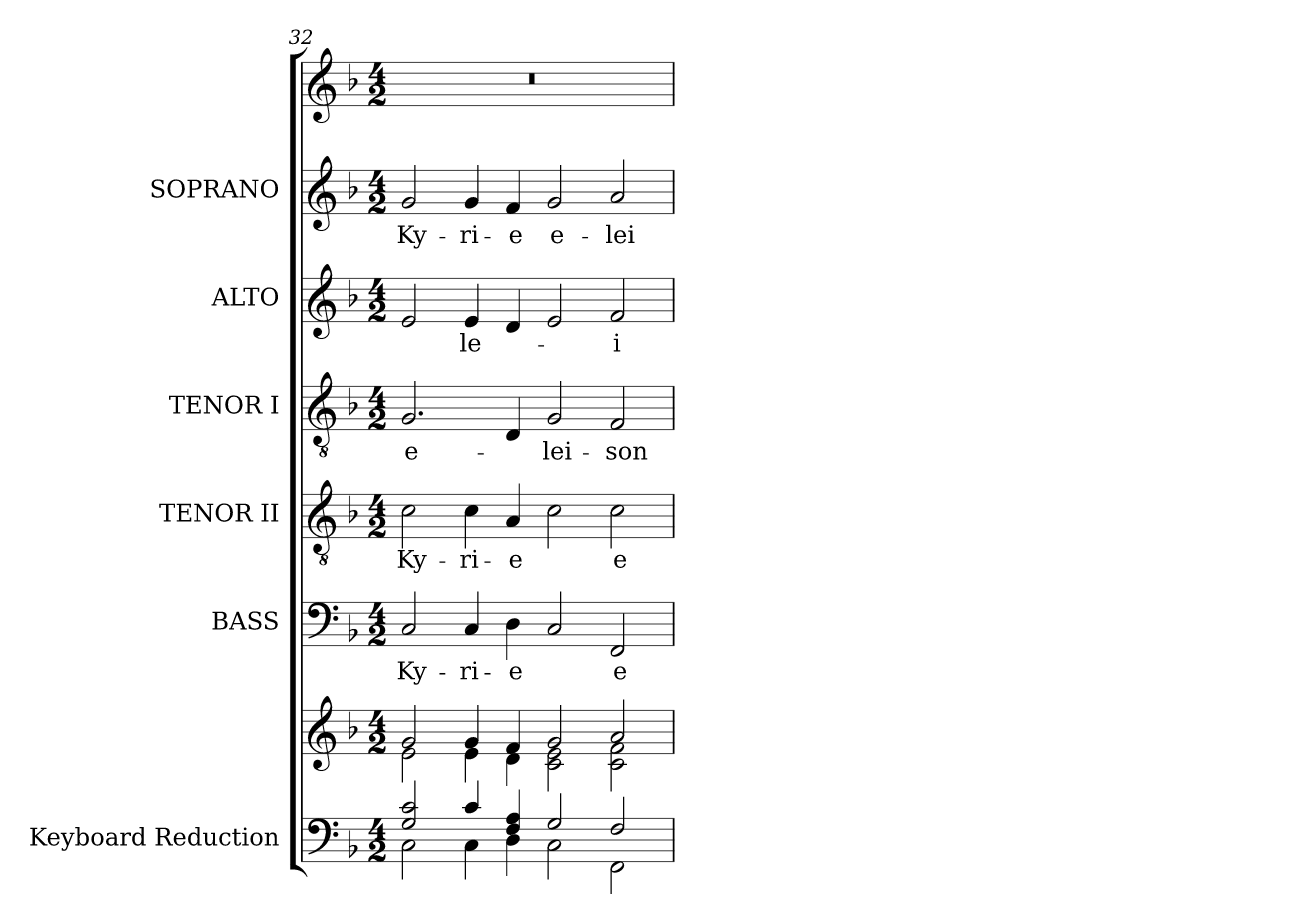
**kern	**kern	**kern	**text	**kern	**text	**kern	**text	**kern	**text	**kern	**text	**kern
*part7	*part7	*part6	*part6	*part5	*part5	*part4	*part4	*part3	*part3	*part2	*part2	*part1
*staff8	*staff7	*staff6	*staff6	*staff5	*staff5	*staff4	*staff4	*staff3	*staff3	*staff2	*staff2	*staff1
*I"Keyboard Reduction	*	*I"BASS	*	*I"TENOR II	*	*I"TENOR I	*	*I"ALTO	*	*I"SOPRANO	*	*
*I'Reduc.	*	*I'B.	*	*I'T. II	*	*I'T. I	*	*I'A.	*	*I'S.	*	*
!!LO:LB:g=z
*clefF4	*clefG2	*clefF4	*	*clefGv2	*	*clefGv2	*	*clefG2	*	*clefG2	*	*clefG2
*	*	*	*	*ITrd7c12	*	*ITrd7c12	*	*	*	*	*	*
*k[b-]	*k[b-]	*k[b-]	*	*k[b-]	*	*k[b-]	*	*k[b-]	*	*k[b-]	*	*k[b-]
*F:	*F:	*F:	*	*F:	*	*F:	*	*F:	*	*F:	*	*F:
*M4/2	*M4/2	*M4/2	*	*M4/2	*	*M4/2	*	*M4/2	*	*M4/2	*	*M4/2
=32	=32	=32	=32	=32	=32	=32	=32	=32	=32	=32	=32	=32
*^	*^	*	*	*	*	*	*	*	*	*	*	*
!	!	!	!	!	!LO:LY:b:color=#000000	!	!	!	!	!	!	!	!	!
!	!	!	!	!	!	!	!LO:LY:b:color=#000000	!	!	!	!	!	!	!
!	!	!	!	!	!	!	!	!	!LO:LY:b:color=#000000	!	!	!	!	!
!	!	!	!	!	!	!	!	!	!	!	!	!	!LO:LY:b:color=#000000	!LO:N:vis=1
2Gi/ 2ci	2Ci\	2gi/	2ei\	2Ci/	Ky-	2Ci\	Ky-	2.GGi/	e-	2ei/	.	2gi/	Ky-	0r
!	!	!	!	!	!LO:LY:b:color=#000000	!	!	!	!	!	!	!	!	!
!	!	!	!	!	!	!	!LO:LY:b:color=#000000	!	!	!	!	!	!	!
!	!	!	!	!	!	!	!	!	!	!	!LO:LY:b:color=#000000	!	!	!
!	!	!	!	!	!	!	!	!	!	!	!	!	!LO:LY:b:color=#000000	!
4ci/	4Ci\	4gi/	4ei\	4Ci/	-ri-	4Ci\	-ri-	.	.	4ei/	-le-	4gi/	-ri-	.
!	!	!	!	!	!LO:LY:b:color=#000000	!	!	!	!	!	!	!	!	!
!	!	!	!	!	!	!	!LO:LY:b:color=#000000	!	!	!	!	!	!	!
!	!	!	!	!	!	!	!	!	!	!	!	!	!LO:LY:b:color=#000000	!
4Fi/ 4Ai	4Di\	4fi/	4di\	4Di\	-e	4AAi/	-e	4DDi/	.	4di/	.	4fi/	-e	.
!	!	!	!	!	!	!	!	!	!LO:LY:b:color=#000000	!	!	!	!	!
!	!	!	!	!	!	!	!	!	!	!	!	!	!LO:LY:b:color=#000000	!
2Gi/	2Ci\	2gi/	2ci\ 2ei	2Ci/	.	2Ci\	.	2GGi/	-lei-	2ei/	.	2gi/	e-	.
!	!	!	!	!	!LO:LY:b:color=#000000	!	!	!	!	!	!	!	!	!
!	!	!	!	!	!	!	!LO:LY:b:color=#000000	!	!	!	!	!	!	!
!	!	!	!	!	!	!	!	!	!LO:LY:b:color=#000000	!	!	!	!	!
!	!	!	!	!	!	!	!	!	!	!	!LO:LY:b:color=#000000	!	!	!
!	!	!	!	!	!	!	!	!	!	!	!	!	!LO:LY:b:color=#000000	!
2Fi/	2FFi\	2ai/	2ci\ 2fi	2FFi/	e-	2Ci\	e-	2FFi/	-son	2fi/	-i-	2ai/	-lei-	.
*v	*v	*	*	*	*	*	*	*	*	*	*	*	*	*
*	*v	*v	*	*	*	*	*	*	*	*	*	*	*
=	=	=	=	=	=	=	=	=	=	=	=	=
*-	*-	*-	*-	*-	*-	*-	*-	*-	*-	*-	*-	*-
